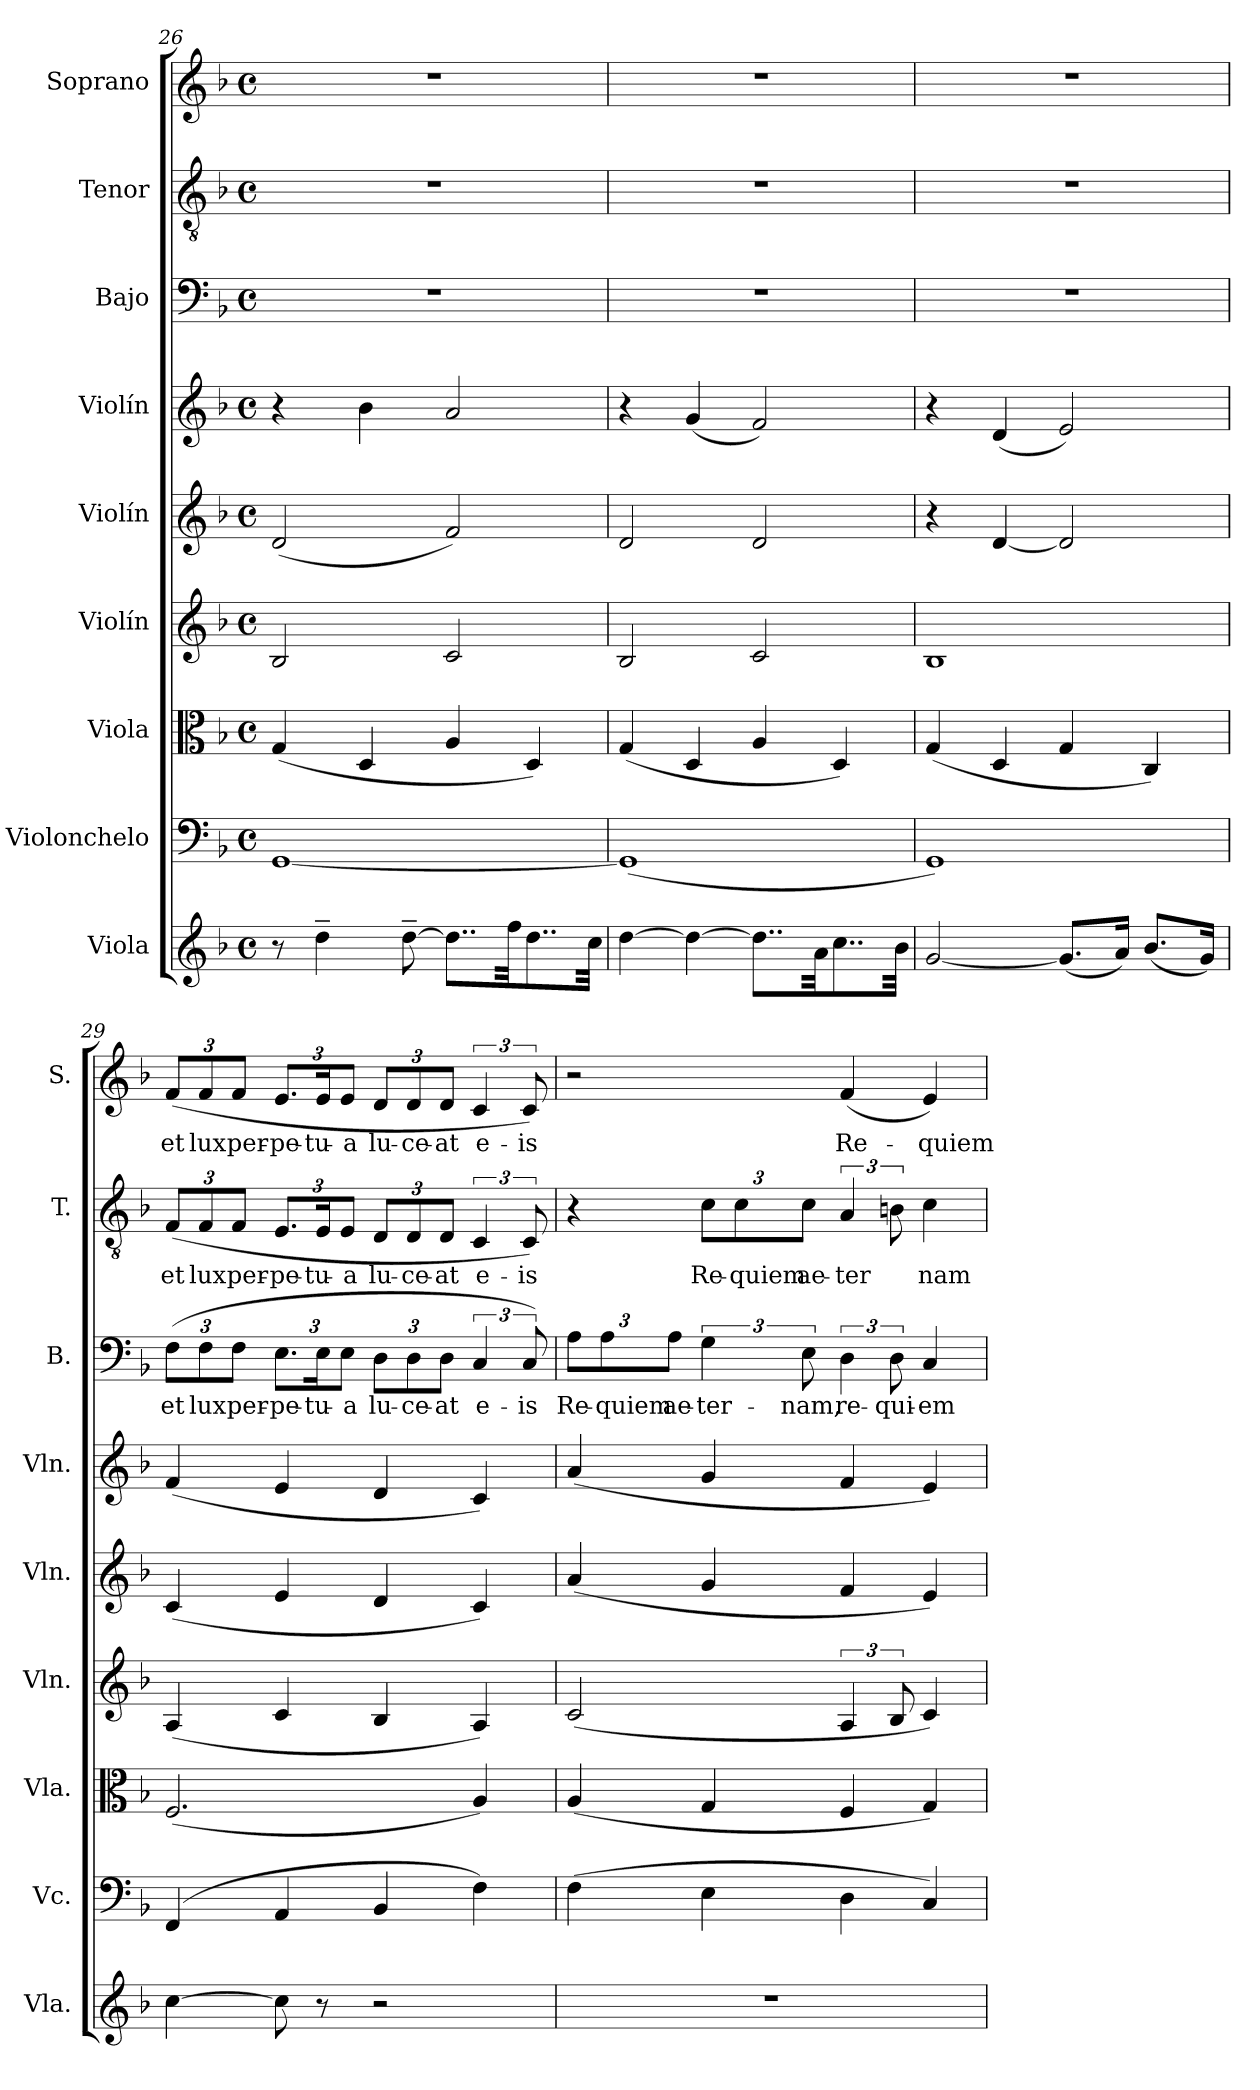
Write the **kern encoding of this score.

**kern	**kern	**kern	**kern	**kern	**kern	**kern	**text	**kern	**text	**kern	**text
*part9	*part8	*part7	*part6	*part5	*part4	*part3	*part3	*part2	*part2	*part1	*part1
*staff9	*staff8	*staff7	*staff6	*staff5	*staff4	*staff3	*staff3	*staff2	*staff2	*staff1	*staff1
*I"Viola	*I"Violonchelo	*I"Viola	*I"Violín	*I"Violín	*I"Violín	*I"Bajo	*	*I"Tenor	*	*I"Soprano	*
*I'Vla.	*I'Vc.	*I'Vla.	*I'Vln.	*I'Vln.	*I'Vln.	*I'B.	*	*I'T.	*	*I'S.	*
*clefG2	*clefF4	*clefC3	*clefG2	*clefG2	*clefG2	*clefF4	*	*clefGv2	*	*clefG2	*
*k[b-]	*k[b-]	*k[b-]	*k[b-]	*k[b-]	*k[b-]	*k[b-]	*	*k[b-]	*	*k[b-]	*
*M4/4	*M4/4	*M4/4	*M4/4	*M4/4	*M4/4	*M4/4	*	*M4/4	*	*M4/4	*
*met(c)	*met(c)	*met(c)	*met(c)	*met(c)	*met(c)	*met(c)	*	*met(c)	*	*met(c)	*
=26	=26	=26	=26	=26	=26	=26	=26	=26	=26	=26	=26
8r	[1GG	(4G/	2B-/	(2d/	4r	1r	.	1r	.	1r	.
4dd~\	.	.	.	.	.	.	.	.	.	.	.
.	.	4D/	.	.	4b-\	.	.	.	.	.	.
[8dd~\	.	.	.	.	.	.	.	.	.	.	.
8..dd\L]	.	4A/	2c/	2f/)	2a/	.	.	.	.	.	.
32ff\KK	.	.	.	.	.	.	.	.	.	.	.
8..dd\	.	4D/)	.	.	.	.	.	.	.	.	.
32cc\Jkk	.	.	.	.	.	.	.	.	.	.	.
=27	=27	=27	=27	=27	=27	=27	=27	=27	=27	=27	=27
[4dd\	(1GG]	(4G/	2B-/	2d/	4r	1r	.	1r	.	1r	.
4dd\_	.	4D/	.	.	(4g/	.	.	.	.	.	.
8..dd\L]	.	4A/	2c/	2d/	2f/)	.	.	.	.	.	.
32a\KK	.	.	.	.	.	.	.	.	.	.	.
8..cc\	.	4D/)	.	.	.	.	.	.	.	.	.
32b-\Jkk	.	.	.	.	.	.	.	.	.	.	.
=28	=28	=28	=28	=28	=28	=28	=28	=28	=28	=28	=28
[2g/	1GG)	(4G/	1B-	4r	4r	1r	.	1r	.	1r	.
.	.	4D/	.	[4d/	(4d/	.	.	.	.	.	.
(8.g/L]	.	4G/	.	2d/]	2e/)	.	.	.	.	.	.
16a/Jk)	.	.	.	.	.	.	.	.	.	.	.
(8.b-/L	.	4C/)	.	.	.	.	.	.	.	.	.
16g/Jk)	.	.	.	.	.	.	.	.	.	.	.
!!LO:PB:g=z
=29	=29	=29	=29	=29	=29	=29	=29	=29	=29	=29	=29
[4cc\	(4FF/	(2.F/	(4A/	(4c/	(4f/	(12F\L	et	(12F/L	et	(12f/L	et
.	.	.	.	.	.	12F\	lux	12F/	lux	12f/	lux
.	.	.	.	.	.	12F\J	per-	12F/J	per-	12f/J	per-
8cc\]	4AA/	.	4c/	4e/	4e/	12.E\L	-pe-	12.E/L	-pe-	12.e/L	-pe-
8r	.	.	.	.	.	24E\K	-tu-	24E/K	-tu-	24e/K	-tu-
.	.	.	.	.	.	12E\J	-a	12E/J	-a	12e/J	-a
2r	4BB-/	.	4B-/	4d/	4d/	12D\L	lu-	12D/L	lu-	12d/L	lu-
.	.	.	.	.	.	12D\	-ce-	12D/	-ce-	12d/	-ce-
.	.	.	.	.	.	12D\J	-at	12D/J	-at	12d/J	-at
.	4F\)	4A/)	4A/)	4c/)	4c/)	6C/	e-	6C/	e-	6c/	e-
.	.	.	.	.	.	12C/)	-is	12C/)	-is	12c/)	-is
=30	=30	=30	=30	=30	=30	=30	=30	=30	=30	=30	=30
1r	(4F\	(4A/	(2c/	(4a/	(4a/	12A\L	Re-	4r	.	2r	.
.	.	.	.	.	.	12A\	-quiem	.	.	.	.
.	.	.	.	.	.	12A\J	ae-	.	.	.	.
.	4E\	4G/	.	4g/	4g/	6G\	-ter-	12c\L	Re-	.	.
.	.	.	.	.	.	.	.	12c\	-quiem	.	.
.	.	.	.	.	.	12E\	-nam,	12c\J	ae-	.	.
.	4D\	4F/	6A/	4f/	4f/	6D\	re-	6A/	-ter	(4f/	Re-
.	.	.	12B-/	.	.	12D\	-qui-	12Bn\	.	.	.
.	4C/)	4G/)	4c/)	4e/)	4e/)	4C/	-em	4c\	nam	4e/)	-quiem
=	=	=	=	=	=	=	=	=	=	=	=
*-	*-	*-	*-	*-	*-	*-	*-	*-	*-	*-	*-
